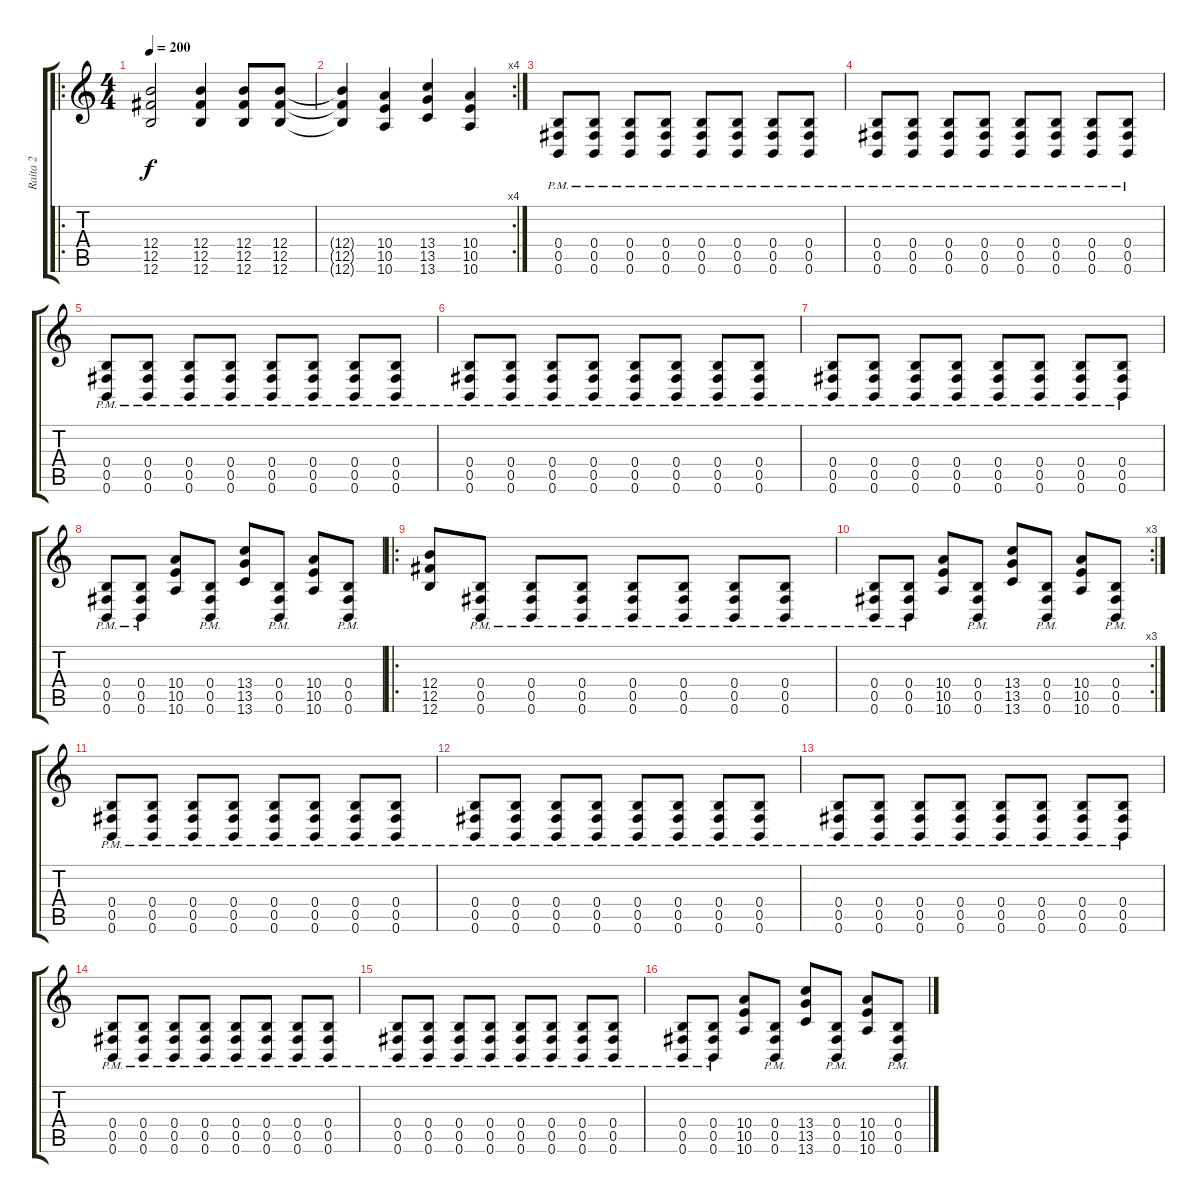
\track ("Raita 2" "Raita 2") {instrument distortionguitar}
\staff {score tabs}
\tuning (Db4 Ab3 E3 B2 Gb2 B1) {hide}
\ro
\ts (4 4)
\tempo 200
\clef g2
\ks c
(12.4 12.5 12.6).2{dy f} (12.4 12.5 12.6).4 (12.4 12.5 12.6).8 (12.4 12.5 12.6).8 |
\rc 4
(12.4{t} 12.5{t} 12.6{t}).4 (10.4 10.5 10.6).4 (13.4 13.5 13.6).4 (10.4 10.5 10.6).4 |
(0.4{pm} 0.5{pm} 0.6{pm}).8 (0.4{pm} 0.5{pm} 0.6{pm}).8 (0.4{pm} 0.5{pm} 0.6{pm}).8 (0.4{pm} 0.5{pm} 0.6{pm}).8 (0.4{pm} 0.5{pm} 0.6{pm}).8 (0.4{pm} 0.5{pm} 0.6{pm}).8 (0.4{pm} 0.5{pm} 0.6{pm}).8 (0.4{pm} 0.5{pm} 0.6{pm}).8 |
(0.4{pm} 0.5{pm} 0.6{pm}).8 (0.4{pm} 0.5{pm} 0.6{pm}).8 (0.4{pm} 0.5{pm} 0.6{pm}).8 (0.4{pm} 0.5{pm} 0.6{pm}).8 (0.4{pm} 0.5{pm} 0.6{pm}).8 (0.4{pm} 0.5{pm} 0.6{pm}).8 (0.4{pm} 0.5{pm} 0.6{pm}).8 (0.4{pm} 0.5{pm} 0.6{pm}).8 |
(0.4{pm} 0.5{pm} 0.6{pm}).8 (0.4{pm} 0.5{pm} 0.6{pm}).8 (0.4{pm} 0.5{pm} 0.6{pm}).8 (0.4{pm} 0.5{pm} 0.6{pm}).8 (0.4{pm} 0.5{pm} 0.6{pm}).8 (0.4{pm} 0.5{pm} 0.6{pm}).8 (0.4{pm} 0.5{pm} 0.6{pm}).8 (0.4{pm} 0.5{pm} 0.6{pm}).8 |
(0.4{pm} 0.5{pm} 0.6{pm}).8 (0.4{pm} 0.5{pm} 0.6{pm}).8 (0.4{pm} 0.5{pm} 0.6{pm}).8 (0.4{pm} 0.5{pm} 0.6{pm}).8 (0.4{pm} 0.5{pm} 0.6{pm}).8 (0.4{pm} 0.5{pm} 0.6{pm}).8 (0.4{pm} 0.5{pm} 0.6{pm}).8 (0.4{pm} 0.5{pm} 0.6{pm}).8 |
(0.4{pm} 0.5{pm} 0.6{pm}).8 (0.4{pm} 0.5{pm} 0.6{pm}).8 (0.4{pm} 0.5{pm} 0.6{pm}).8 (0.4{pm} 0.5{pm} 0.6{pm}).8 (0.4{pm} 0.5{pm} 0.6{pm}).8 (0.4{pm} 0.5{pm} 0.6{pm}).8 (0.4{pm} 0.5{pm} 0.6{pm}).8 (0.4{pm} 0.5{pm} 0.6{pm}).8 |
(0.4{pm} 0.5{pm} 0.6{pm}).8 (0.4{pm} 0.5{pm} 0.6{pm}).8 (10.4 10.5 10.6).8 (0.4{pm} 0.5{pm} 0.6{pm}).8 (13.4 13.5 13.6).8 (0.4{pm} 0.5{pm} 0.6{pm}).8 (10.4 10.5 10.6).8 (0.4{pm} 0.5{pm} 0.6{pm}).8 |
\ro
(12.4 12.5 12.6).8 (0.4{pm} 0.5{pm} 0.6{pm}).8 (0.4{pm} 0.5{pm} 0.6{pm}).8 (0.4{pm} 0.5{pm} 0.6{pm}).8 (0.4{pm} 0.5{pm} 0.6{pm}).8 (0.4{pm} 0.5{pm} 0.6{pm}).8 (0.4{pm} 0.5{pm} 0.6{pm}).8 (0.4{pm} 0.5{pm} 0.6{pm}).8 |
\rc 3
(0.4{pm} 0.5{pm} 0.6{pm}).8 (0.4{pm} 0.5{pm} 0.6{pm}).8 (10.4 10.5 10.6).8 (0.4{pm} 0.5{pm} 0.6{pm}).8 (13.4 13.5 13.6).8 (0.4{pm} 0.5{pm} 0.6{pm}).8 (10.4 10.5 10.6).8 (0.4{pm} 0.5{pm} 0.6{pm}).8 |
(0.4{pm} 0.5{pm} 0.6{pm}).8 (0.4{pm} 0.5{pm} 0.6{pm}).8 (0.4{pm} 0.5{pm} 0.6{pm}).8 (0.4{pm} 0.5{pm} 0.6{pm}).8 (0.4{pm} 0.5{pm} 0.6{pm}).8 (0.4{pm} 0.5{pm} 0.6{pm}).8 (0.4{pm} 0.5{pm} 0.6{pm}).8 (0.4{pm} 0.5{pm} 0.6{pm}).8 |
(0.4{pm} 0.5{pm} 0.6{pm}).8 (0.4{pm} 0.5{pm} 0.6{pm}).8 (0.4{pm} 0.5{pm} 0.6{pm}).8 (0.4{pm} 0.5{pm} 0.6{pm}).8 (0.4{pm} 0.5{pm} 0.6{pm}).8 (0.4{pm} 0.5{pm} 0.6{pm}).8 (0.4{pm} 0.5{pm} 0.6{pm}).8 (0.4{pm} 0.5{pm} 0.6{pm}).8 |
(0.4{pm} 0.5{pm} 0.6{pm}).8 (0.4{pm} 0.5{pm} 0.6{pm}).8 (0.4{pm} 0.5{pm} 0.6{pm}).8 (0.4{pm} 0.5{pm} 0.6{pm}).8 (0.4{pm} 0.5{pm} 0.6{pm}).8 (0.4{pm} 0.5{pm} 0.6{pm}).8 (0.4{pm} 0.5{pm} 0.6{pm}).8 (0.4{pm} 0.5{pm} 0.6{pm}).8 |
(0.4{pm} 0.5{pm} 0.6{pm}).8 (0.4{pm} 0.5{pm} 0.6{pm}).8 (0.4{pm} 0.5{pm} 0.6{pm}).8 (0.4{pm} 0.5{pm} 0.6{pm}).8 (0.4{pm} 0.5{pm} 0.6{pm}).8 (0.4{pm} 0.5{pm} 0.6{pm}).8 (0.4{pm} 0.5{pm} 0.6{pm}).8 (0.4{pm} 0.5{pm} 0.6{pm}).8 |
(0.4{pm} 0.5{pm} 0.6{pm}).8 (0.4{pm} 0.5{pm} 0.6{pm}).8 (0.4{pm} 0.5{pm} 0.6{pm}).8 (0.4{pm} 0.5{pm} 0.6{pm}).8 (0.4{pm} 0.5{pm} 0.6{pm}).8 (0.4{pm} 0.5{pm} 0.6{pm}).8 (0.4{pm} 0.5{pm} 0.6{pm}).8 (0.4{pm} 0.5{pm} 0.6{pm}).8 |
(0.4{pm} 0.5{pm} 0.6{pm}).8 (0.4{pm} 0.5{pm} 0.6{pm}).8 (10.4 10.5 10.6).8 (0.4{pm} 0.5{pm} 0.6{pm}).8 (13.4 13.5 13.6).8 (0.4{pm} 0.5{pm} 0.6{pm}).8 (10.4 10.5 10.6).8 (0.4{pm} 0.5{pm} 0.6{pm}).8
